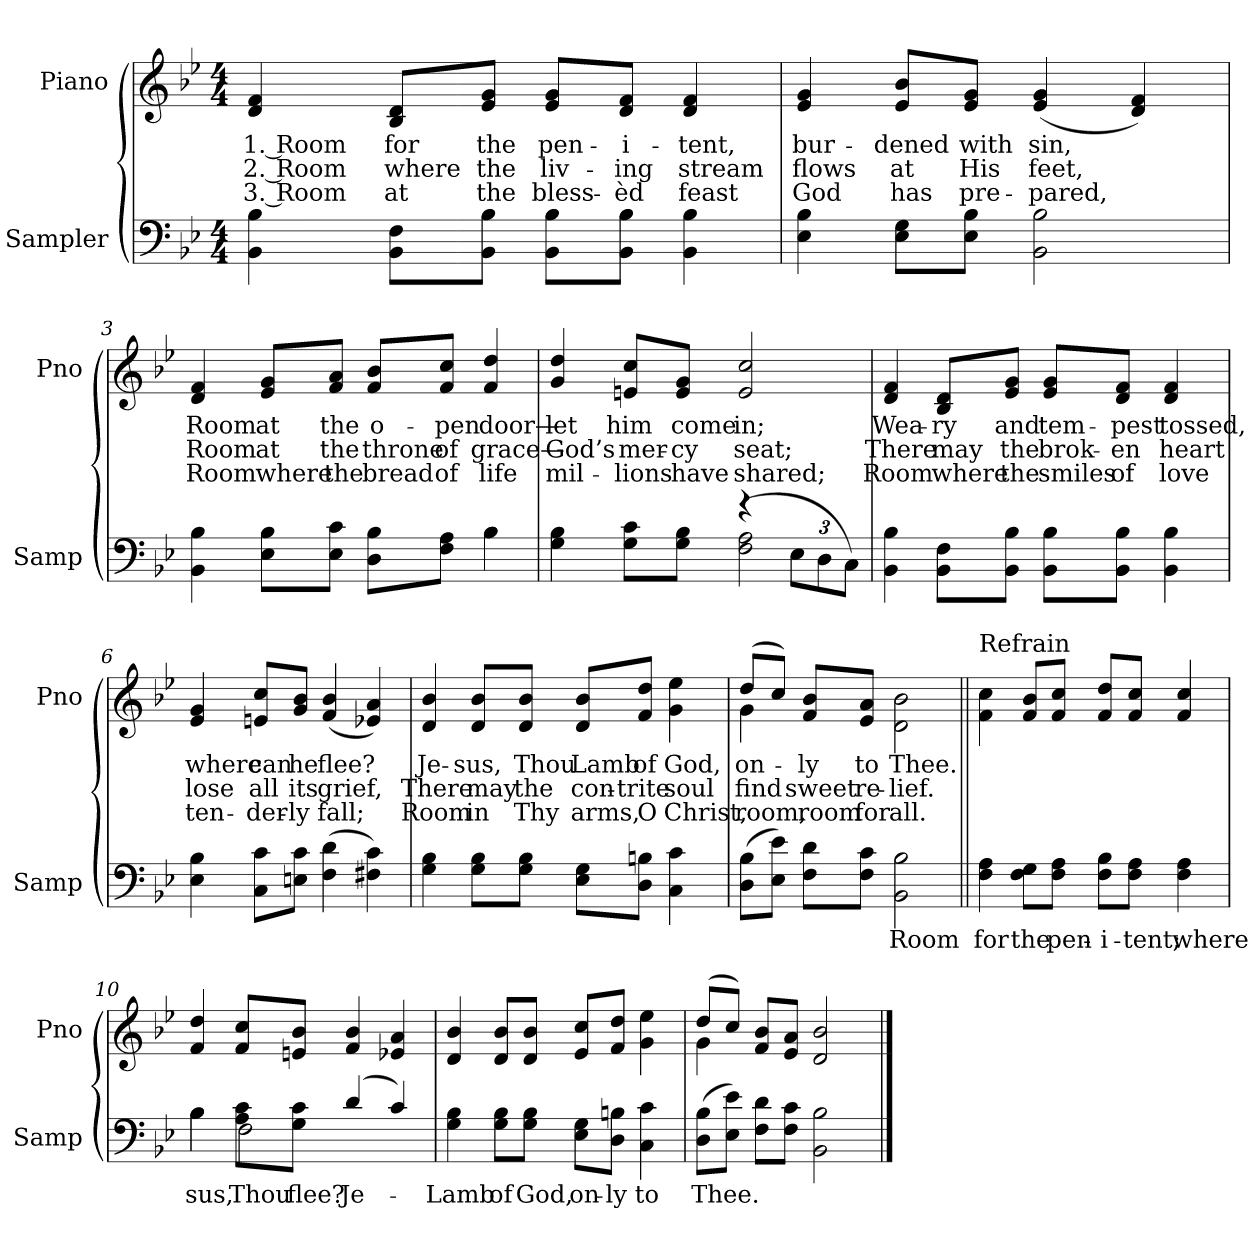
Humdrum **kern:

**kern	**text	**kern	**text	**text	**text
*part2	*part2	*part1	*part1	*part1	*part1
*staff2	*staff2	*staff1	*staff1	*staff1	*staff1
*I"Sampler	*	*I"Piano	*	*	*
*I'Samp	*	*I'Pno	*	*	*
*clefF4	*	*clefG2	*	*	*
*k[b-e-]	*	*k[b-e-]	*	*	*
*B-:	*	*B-:	*	*	*
*M4/4	*	*M4/4	*	*	*
=1	=1	=1	=1	=1	=1
4BB-\ 4B-\	.	4d/ 4f/	1. Room	2. Room	3. Room
8BB-\ 8F\L	.	8B-/ 8d/L	for	where	at
8BB-\ 8B-\J	.	8e-/ 8g/J	the	the	the
8BB-\ 8B-\L	.	8e-/ 8g/L	pen-	liv-	bless-
8BB-\ 8B-\J	.	8d/ 8f/J	-i-	-ing	-èd
4BB-\ 4B-\	.	4d/ 4f/	-tent,	stream	feast
=2	=2	=2	=2	=2	=2
4E-\ 4B-\	.	4e-/ 4g/	bur-	flows	God
8E-\ 8G\L	.	8e-/ 8b-/L	-dened	at	has
8E-\ 8B-\J	.	8e-/ 8g/J	with	His	pre-
2BB-\ 2B-\	.	(4e-/ 4g/	sin,	feet,	-pared,
.	.	4d/ 4f/)	.	.	.
=3	=3	=3	=3	=3	=3
*^	*	*	*	*	*
4BB-\ 4B-\	2.ryy	.	4d/ 4f/	Room	Room	Room
8E-\ 8B-\L	.	.	8e-/ 8g/L	at	at	where
8E-\ 8c\J	.	.	8f/ 8a/J	the	the	the
8D\ 8B-\L	.	.	8f/ 8b-/L	o-	throne	bread
8F\ 8A\J	.	.	8f/ 8cc/J	-pen	of	of
4B-\	4B-	.	4f/ 4dd/	door—	grace—	life
=4	=4	=4	=4	=4	=4	=4
4G\ 4B-\	2ryy	.	4g/ 4dd/	let	God’s	mil-
8G\ 8c\L	.	.	8en/ 8cc/L	him	mer-	-lions
8G\ 8B-\J	.	.	8e/ 8g/J	come	-cy	have
(4r	2F 2A	.	2e/ 2cc/	in;	seat;	shared;
12E-\L	.	.	.	.	.	.
12D\	.	.	.	.	.	.
12C\J)	.	.	.	.	.	.
*v	*v	*	*	*	*	*
=5	=5	=5	=5	=5	=5
4BB-\ 4B-\	.	4d/ 4f/	Wea-	There	Room
8BB-\ 8F\L	.	8B-/ 8d/L	-ry	may	where
8BB-\ 8B-\J	.	8e-/ 8g/J	and	the	the
8BB-\ 8B-\L	.	8e-/ 8g/L	tem-	brok-	smiles
8BB-\ 8B-\J	.	8d/ 8f/J	-pest	-en	of
4BB-\ 4B-\	.	4d/ 4f/	tossed,	heart	love
=6	=6	=6	=6	=6	=6
4E-\ 4B-\	.	4e-/ 4g/	where	lose	ten-
8C\ 8c\L	.	8en/ 8cc/L	can	all	-der-
8En\ 8c\J	.	8g/ 8b-/J	he	its	-ly
(4F\ 4d\	.	(4f/ 4b-/	flee?	grief,	fall;
4F#X\ 4c\)	.	4e-X/ 4a/)	.	.	.
=7	=7	=7	=7	=7	=7
4G\ 4B-\	.	4d/ 4b-/	Je-	There	Room
8G\ 8B-\L	.	8d/ 8b-/L	-sus,	may	in
8G\ 8B-\J	.	8d/ 8b-/J	Thou	the	Thy
8E-\ 8G\L	.	8d/ 8b-/L	Lamb	con-	arms,
8D\ 8Bn\J	.	8f/ 8dd/J	of	-trite	O
4C\ 4c\	.	4g\ 4ee-\	God,	soul	Christ,
=8	=8	=8	=8	=8	=8
*	*	*^	*	*	*
(8D\ 8B-\L	.	(8dd/L	4g	on-	find	room,
8E-\ 8e-\J)	.	8cc/J)	.	.	.	.
8F\ 8d\L	.	8f/ 8b-/L	2.ryy	-ly	sweet	room
8F\ 8c\J	.	8e-/ 8a/J	.	to	re-	for
2BB-\ 2B-\	Room	2d\ 2b-\	.	Thee.	-lief.	all.
*	*	*v	*v	*	*	*
=9||	=9||	=9||	=9||	=9||	=9||
!	!	!LO:TX:t=Refrain	!	!	!
4F\ 4A\	for	4f\ 4cc\	.	.	.
8F\ 8G\L	the	8f/ 8b-/L	.	.	.
8F\ 8A\J	pen-	8f/ 8cc/J	.	.	.
8F\ 8B-\L	-i-	8f/ 8dd/L	.	.	.
8F\ 8A\J	-tent;	8f/ 8cc/J	.	.	.
4F\ 4A\	where	4f/ 4cc/	.	.	.
=10	=10	=10	=10	=10	=10
*^	*	*	*	*	*
4B-\	4B-	-sus,	4f/ 4dd/	.	.	.
8A\ 8c\L	2F	Thou	8f/ 8cc/L	.	.	.
8G\ 8c\J	.	flee?	8en/ 8b-/J	.	.	.
(4d/	.	Je-	4f/ 4b-/	.	.	.
4c/)	4ryy	.	4e-X/ 4a/	.	.	.
*v	*v	*	*	*	*	*
=11	=11	=11	=11	=11	=11
4G\ 4B-\	Lamb	4d/ 4b-/	.	.	.
8G\ 8B-\L	of	8d/ 8b-/L	.	.	.
8G\ 8B-\J	God,	8d/ 8b-/J	.	.	.
8E-\ 8G\L	on-	8e-/ 8cc/L	.	.	.
8D\ 8Bn\J	-ly	8f/ 8dd/J	.	.	.
4C\ 4c\	to	4g\ 4ee-\	.	.	.
=12	=12	=12	=12	=12	=12
*	*	*^	*	*	*
(8D\ 8B-\L	Thee.	(8dd/L	4g	.	.	.
8E-\ 8e-\J)	.	8cc/J)	.	.	.	.
8F\ 8d\L	.	8f/ 8b-/L	2.ryy	.	.	.
8F\ 8c\J	.	8e-/ 8a/J	.	.	.	.
2BB-\ 2B-\	.	2d 2b-	.	.	.	.
*	*	*v	*v	*	*	*
==	==	==	==	==	==
*-	*-	*-	*-	*-	*-
